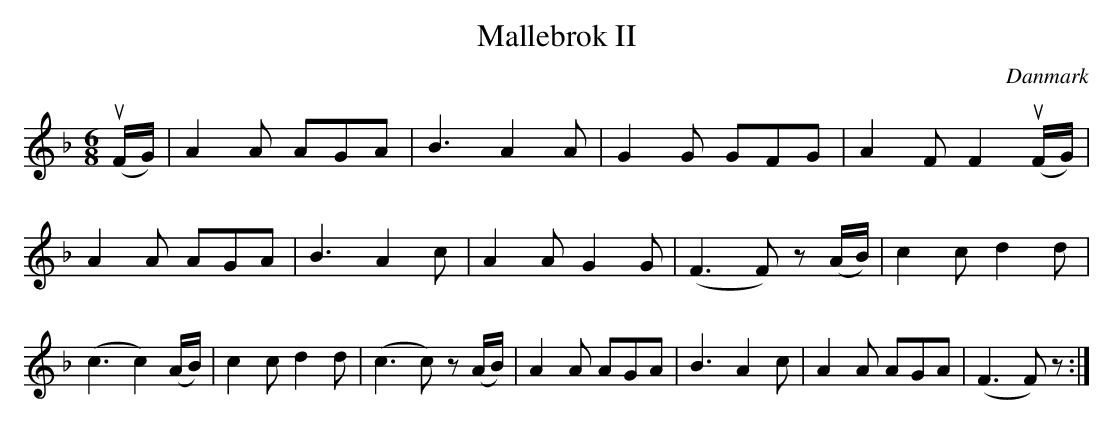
X:1
T: Mallebrok II
O:Danmark
M: 6/8
L: 1/8
K: F
(!upbow!F/G/)|A2 A AGA|B3 A2 A|G2 G GFG|A2 F F2 (!upbow!F/G/)|\
A2 A AGA|B3 A2 c|A2 A G2 G|(F3 F) z (A/B/)|c2 c d2 d|(c3 c2) (A/B/)|\
c2 c d2 d|(c3 c) z (A/B/)|A2 A AGA|B3 A2 c|A2 A AGA|(F3 F) z:|
